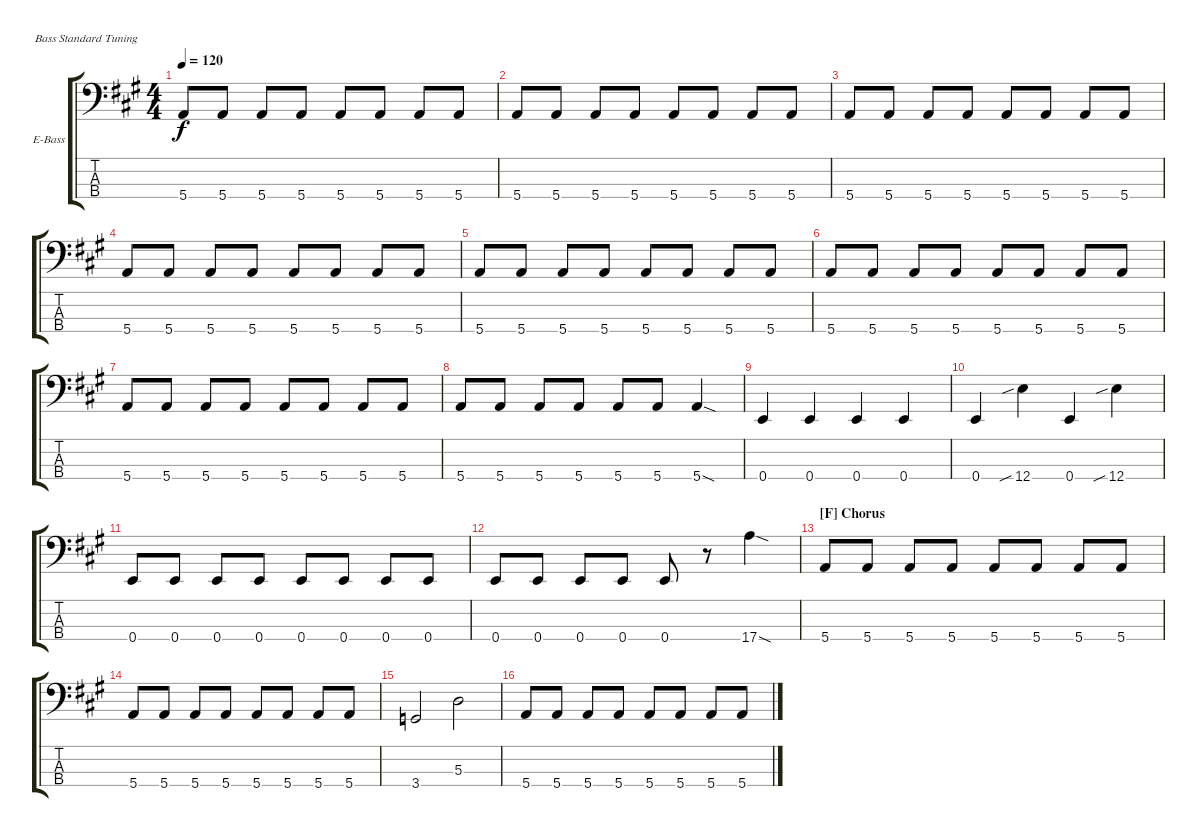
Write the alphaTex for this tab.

\bracketExtendMode groupsimilarinstruments
\firstSystemTrackNameOrientation horizontal
\otherSystemsTrackNameOrientation horizontal
\track ("Bass" "E-Bass") {instrument electricbasspick}
\staff {score tabs}
\tuning (G2 D2 A1 E1)
\ts (4 4)
\tempo 120
\clef f4
\scale
1.07062
\ks a
5.4.8{dy f} 5.4.8 5.4.8 5.4.8 5.4.8 5.4.8 5.4.8 5.4.8 |
\scale
0.929382 5.4.8 5.4.8 5.4.8 5.4.8 5.4.8 5.4.8 5.4.8 5.4.8 |
\scale
1.07062 5.4.8 5.4.8 5.4.8 5.4.8 5.4.8 5.4.8 5.4.8 5.4.8 |
\scale
0.929382 5.4.8 5.4.8 5.4.8 5.4.8 5.4.8 5.4.8 5.4.8 5.4.8 |
\scale
1.07062 5.4.8 5.4.8 5.4.8 5.4.8 5.4.8 5.4.8 5.4.8 5.4.8 |
\scale
0.929382 5.4.8 5.4.8 5.4.8 5.4.8 5.4.8 5.4.8 5.4.8 5.4.8 |
\scale
1.07062 5.4.8 5.4.8 5.4.8 5.4.8 5.4.8 5.4.8 5.4.8 5.4.8 |
\scale
0.929382 5.4.8 5.4.8 5.4.8 5.4.8 5.4.8 5.4.8 5.4{sod}.4 |
\scale
1.07062 0.4.4 0.4.4 0.4.4 0.4.4 |
\scale
0.929382 0.4.4 12.4{sib}.4 0.4.4 12.4{sib}.4 |
\scale
1.07062 0.4.8 0.4.8 0.4.8 0.4.8 0.4.8 0.4.8 0.4.8 0.4.8 |
\scale
0.929382 0.4.8 0.4.8 0.4.8 0.4.8 0.4.8 r.8 17.4{sod}.4 |
\section ("F" "Chorus")
\scale
1.07062 5.4.8 5.4.8 5.4.8 5.4.8 5.4.8 5.4.8 5.4.8 5.4.8 |
\scale
0.929382 5.4.8 5.4.8 5.4.8 5.4.8 5.4.8 5.4.8 5.4.8 5.4.8 |
\scale
1.07062 3.4.2 5.3.2 |
\scale
0.929382 5.4.8 5.4.8 5.4.8 5.4.8 5.4.8 5.4.8 5.4.8 5.4.8
